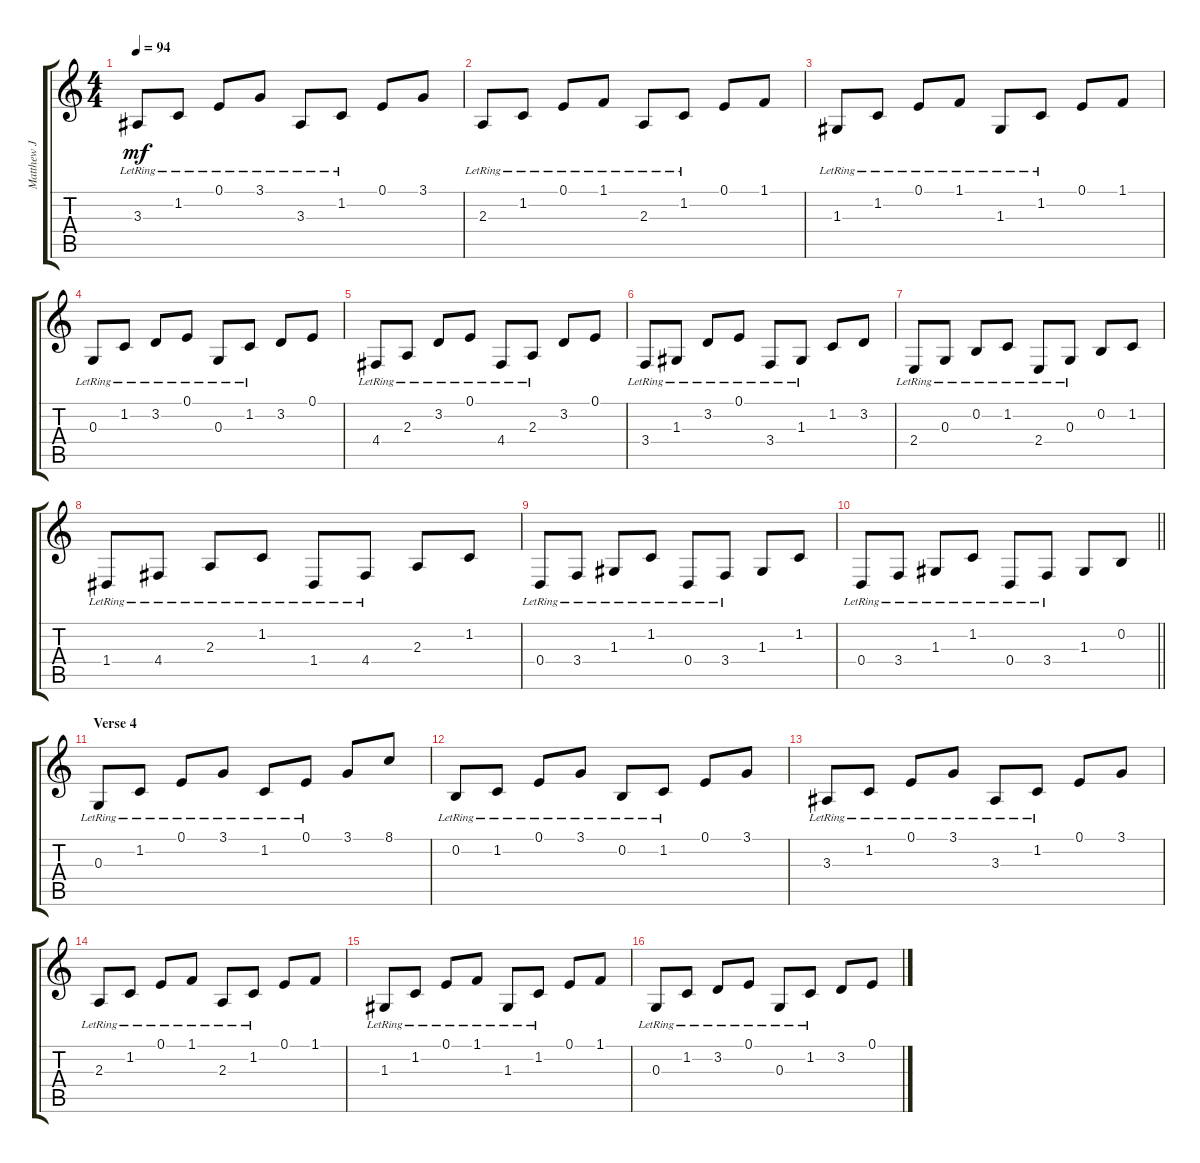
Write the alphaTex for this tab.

\track ("Matthew J Bellamy - RH Rhodes Piano" "Matthew J ") {instrument electricpiano1}
\staff {score tabs}
\tuning (E4 B3 G3 D3 A2 E2) {hide}
\ts (4 4)
\tempo 94
\clef g2
\ks c
3.3{lr}.8{dy mf} 1.2{lr}.8 0.1{lr}.8 3.1{lr}.8 3.3{lr}.8 1.2{lr}.8 0.1.8 3.1.8 |
2.3{lr}.8 1.2{lr}.8 0.1{lr}.8 1.1{lr}.8 2.3{lr}.8 1.2{lr}.8 0.1.8 1.1.8 |
1.3{lr}.8 1.2{lr}.8 0.1{lr}.8 1.1{lr}.8 1.3{lr}.8 1.2{lr}.8 0.1.8 1.1.8 |
0.3{lr}.8 1.2{lr}.8 3.2{lr}.8 0.1{lr}.8 0.3{lr}.8 1.2{lr}.8 3.2.8 0.1.8 |
4.4{lr}.8 2.3{lr}.8 3.2{lr}.8 0.1{lr}.8 4.4{lr}.8 2.3{lr}.8 3.2.8 0.1.8 |
3.4{lr}.8 1.3{lr}.8 3.2{lr}.8 0.1{lr}.8 3.4{lr}.8 1.3{lr}.8 1.2.8 3.2.8 |
2.4{lr}.8 0.3{lr}.8 0.2{lr}.8 1.2{lr}.8 2.4{lr}.8 0.3{lr}.8 0.2.8 1.2.8 |
1.4{lr}.8 4.4{lr}.8 2.3{lr}.8 1.2{lr}.8 1.4{lr}.8 4.4{lr}.8 2.3.8 1.2.8 |
0.4{lr}.8 3.4{lr}.8 1.3{lr}.8 1.2{lr}.8 0.4{lr}.8 3.4{lr}.8 1.3.8 1.2.8 |
\barLineRight lightlight
0.4{lr}.8 3.4{lr}.8 1.3{lr}.8 1.2{lr}.8 0.4{lr}.8 3.4{lr}.8 1.3.8 0.2.8 |
\section ("" "Verse 4")
0.3{lr}.8 1.2{lr}.8 0.1{lr}.8 3.1{lr}.8 1.2{lr}.8 0.1{lr}.8 3.1.8 8.1.8 |
0.2{lr}.8 1.2{lr}.8 0.1{lr}.8 3.1{lr}.8 0.2{lr}.8 1.2{lr}.8 0.1.8 3.1.8 |
3.3{lr}.8 1.2{lr}.8 0.1{lr}.8 3.1{lr}.8 3.3{lr}.8 1.2{lr}.8 0.1.8 3.1.8 |
2.3{lr}.8 1.2{lr}.8 0.1{lr}.8 1.1{lr}.8 2.3{lr}.8 1.2{lr}.8 0.1.8 1.1.8 |
1.3{lr}.8 1.2{lr}.8 0.1{lr}.8 1.1{lr}.8 1.3{lr}.8 1.2{lr}.8 0.1.8 1.1.8 |
0.3{lr}.8 1.2{lr}.8 3.2{lr}.8 0.1{lr}.8 0.3{lr}.8 1.2{lr}.8 3.2.8 0.1.8
